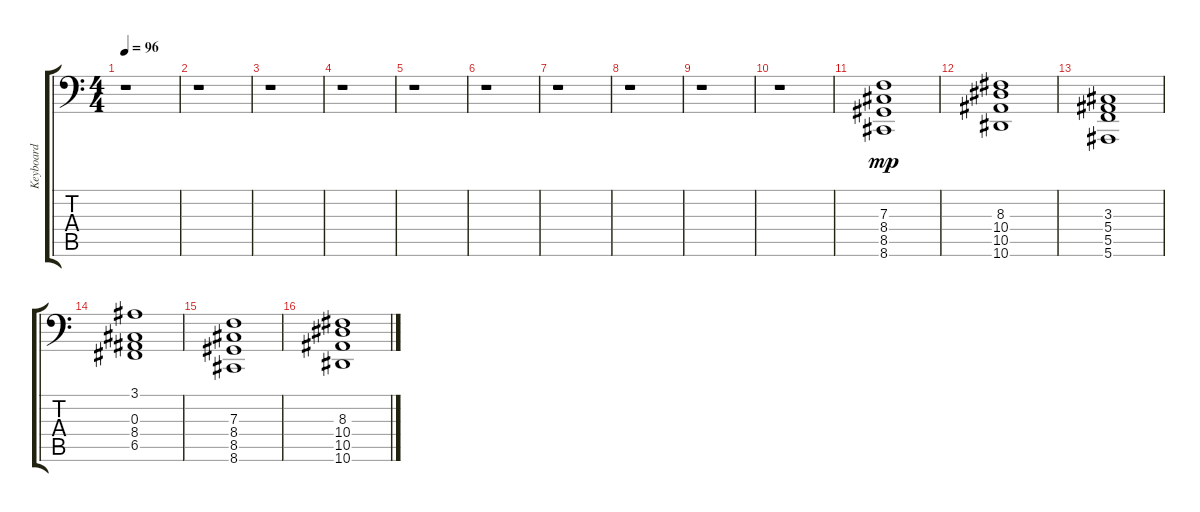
\track ("Keyboard" "Keyboard") {instrument stringensemble1}
\staff {score tabs}
\tuning (G3 D3 Bb2 F2 C2 F1) {hide}
\ts (4 4)
\tempo 96
\clef f4
\ks c
r.1{dy mp} |
r.1 |
r.1 |
r.1 |
r.1 |
r.1 |
r.1 |
r.1 |
r.1 |
r.1 |
(7.3 8.4 8.5 8.6).1 |
(8.3 10.4 10.5 10.6).1 |
(3.3 5.4 5.5 5.6).1 |
(3.1 0.3 8.4 6.5).1 |
(7.3 8.4 8.5 8.6).1 |
(8.3 10.4 10.5 10.6).1
